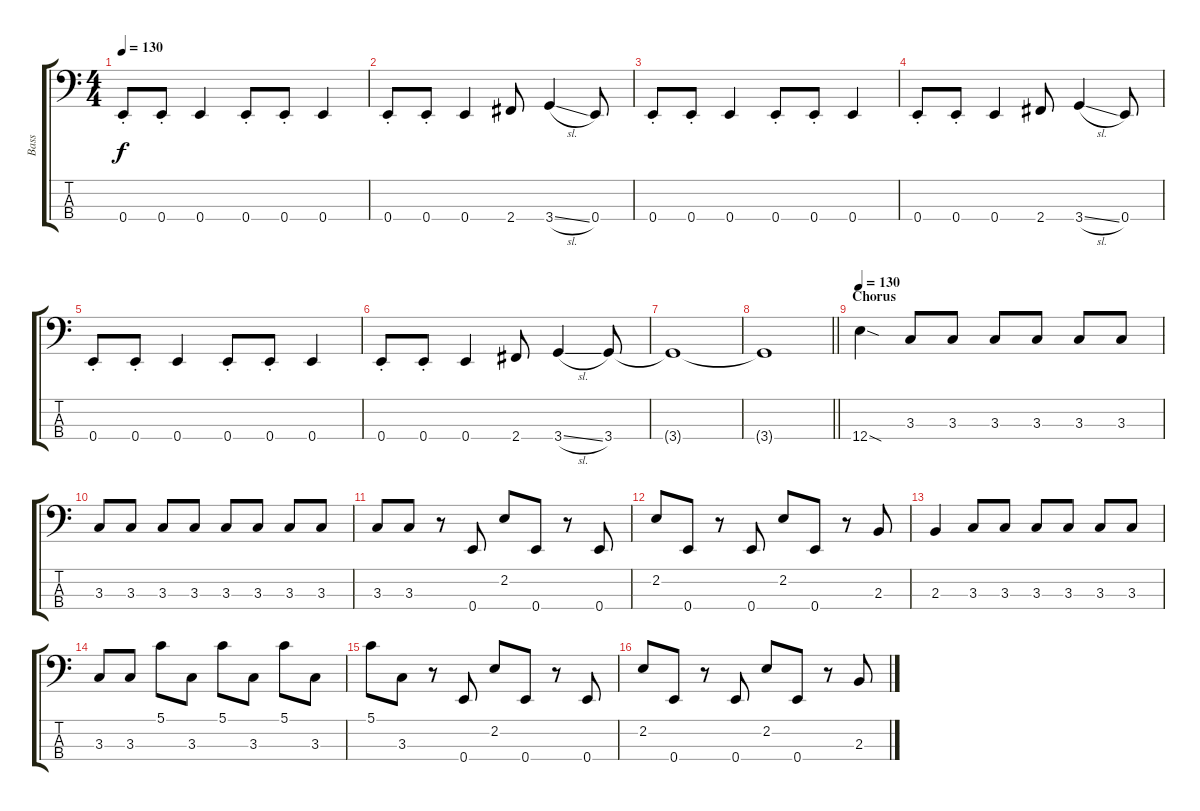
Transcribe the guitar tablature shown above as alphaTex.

\track ("Bass" "Bass") {instrument electricbassfinger}
\staff {score tabs}
\tuning (G2 D2 A1 E1) {hide}
\ts (4 4)
\tempo 130
\clef f4
\ks c
0.4{st}.8{dy f} 0.4{st}.8 0.4.4 0.4{st}.8 0.4{st}.8 0.4.4 |
0.4{st}.8 0.4{st}.8 0.4.4 2.4.8 3.4{sl}.4 0.4.8 |
0.4{st}.8 0.4{st}.8 0.4.4 0.4{st}.8 0.4{st}.8 0.4.4 |
0.4{st}.8 0.4{st}.8 0.4.4 2.4.8 3.4{sl}.4 0.4.8 |
0.4{st}.8 0.4{st}.8 0.4.4 0.4{st}.8 0.4{st}.8 0.4.4 |
0.4{st}.8 0.4{st}.8 0.4.4 2.4.8 3.4{sl}.4 3.4.8 |
3.4{t}.1 |
\barLineRight lightlight
3.4{t}.1 |
\section ("" "Chorus")
\tempo 130
12.4{sod}.4 3.3.8 3.3.8 3.3.8 3.3.8 3.3.8 3.3.8 |
3.3.8 3.3.8 3.3.8 3.3.8 3.3.8 3.3.8 3.3.8 3.3.8 |
3.3.8 3.3.8 r.8 0.4.8 2.2.8 0.4.8 r.8 0.4.8 |
2.2.8 0.4.8 r.8 0.4.8 2.2.8 0.4.8 r.8 2.3.8 |
2.3.4 3.3.8 3.3.8 3.3.8 3.3.8 3.3.8 3.3.8 |
3.3.8 3.3.8 5.1.8 3.3.8 5.1.8 3.3.8 5.1.8 3.3.8 |
5.1.8 3.3.8 r.8 0.4.8 2.2.8 0.4.8 r.8 0.4.8 |
2.2.8 0.4.8 r.8 0.4.8 2.2.8 0.4.8 r.8 2.3.8
